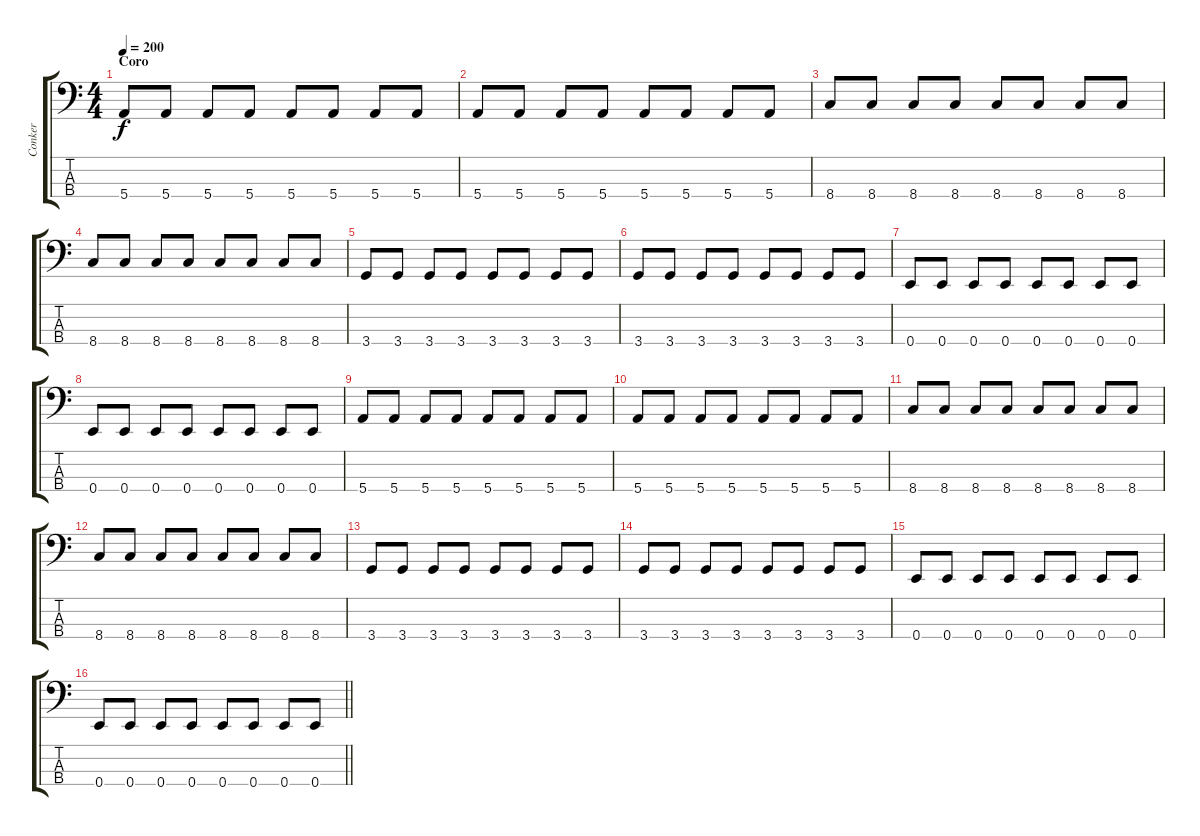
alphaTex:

\track ("Conker" "Conker") {instrument electricbassfinger}
\staff {score tabs}
\tuning (G2 D2 A1 E1) {hide}
\ts (4 4)
\section ("" "Coro")
\tempo 200
\clef f4
\ks c
5.4.8{dy f} 5.4.8 5.4.8 5.4.8 5.4.8 5.4.8 5.4.8 5.4.8 |
5.4.8 5.4.8 5.4.8 5.4.8 5.4.8 5.4.8 5.4.8 5.4.8 |
8.4.8 8.4.8 8.4.8 8.4.8 8.4.8 8.4.8 8.4.8 8.4.8 |
8.4.8 8.4.8 8.4.8 8.4.8 8.4.8 8.4.8 8.4.8 8.4.8 |
3.4.8 3.4.8 3.4.8 3.4.8 3.4.8 3.4.8 3.4.8 3.4.8 |
3.4.8 3.4.8 3.4.8 3.4.8 3.4.8 3.4.8 3.4.8 3.4.8 |
0.4.8 0.4.8 0.4.8 0.4.8 0.4.8 0.4.8 0.4.8 0.4.8 |
0.4.8 0.4.8 0.4.8 0.4.8 0.4.8 0.4.8 0.4.8 0.4.8 |
5.4.8 5.4.8 5.4.8 5.4.8 5.4.8 5.4.8 5.4.8 5.4.8 |
5.4.8 5.4.8 5.4.8 5.4.8 5.4.8 5.4.8 5.4.8 5.4.8 |
8.4.8 8.4.8 8.4.8 8.4.8 8.4.8 8.4.8 8.4.8 8.4.8 |
8.4.8 8.4.8 8.4.8 8.4.8 8.4.8 8.4.8 8.4.8 8.4.8 |
3.4.8 3.4.8 3.4.8 3.4.8 3.4.8 3.4.8 3.4.8 3.4.8 |
3.4.8 3.4.8 3.4.8 3.4.8 3.4.8 3.4.8 3.4.8 3.4.8 |
0.4.8 0.4.8 0.4.8 0.4.8 0.4.8 0.4.8 0.4.8 0.4.8 |
\barLineRight lightlight
0.4.8 0.4.8 0.4.8 0.4.8 0.4.8 0.4.8 0.4.8 0.4.8
